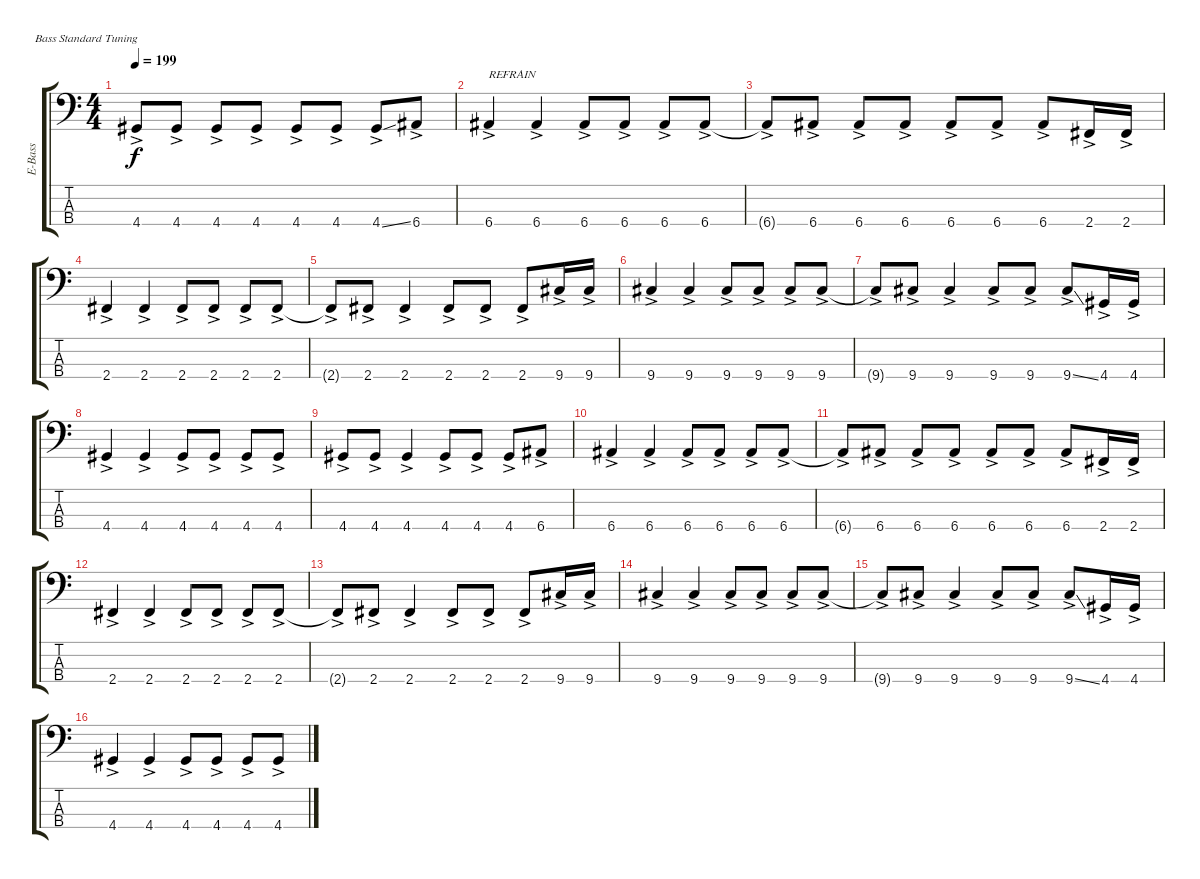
\track ("Bass" "E-Bass") {instrument electricbassfinger}
\staff {score tabs}
\tuning (G2 D2 A1 E1)
\ts (4 4)
\tempo 199
\clef f4
\ks c
4.4{ac}.8{dy f} 4.4{ac}.8 4.4{ac}.8 4.4{ac}.8 4.4{ac}.8 4.4{ac}.8 4.4{ss ac}.8 6.4{ac}.8 |
6.4{ac}.4{txt "REFRAIN"} 6.4{ac}.4 6.4{ac}.8 6.4{ac}.8 6.4{ac}.8 6.4{ac}.8 |
6.4{ac t}.8 6.4{ac}.8 6.4{ac}.8 6.4{ac}.8 6.4{ac}.8 6.4{ac}.8 6.4{ac}.8 2.4{ac}.16 2.4{ac}.16 |
2.4{ac}.4 2.4{ac}.4 2.4{ac}.8 2.4{ac}.8 2.4{ac}.8 2.4{ac}.8 |
2.4{ac t}.8 2.4{ac}.8 2.4{ac}.4 2.4{ac}.8 2.4{ac}.8 2.4{ac}.8 9.4{ac}.16 9.4{ac}.16 |
9.4{ac}.4 9.4{ac}.4 9.4{ac}.8 9.4{ac}.8 9.4{ac}.8 9.4{ac}.8 |
9.4{ac t}.8 9.4{ac}.8 9.4{ac}.4 9.4{ac}.8 9.4{ac}.8 9.4{ss ac}.8 4.4{ac}.16 4.4{ac}.16 |
4.4{ac}.4 4.4{ac}.4 4.4{ac}.8 4.4{ac}.8 4.4{ac}.8 4.4{ac}.8 |
4.4{ac}.8 4.4{ac}.8 4.4{ac}.4 4.4{ac}.8 4.4{ac}.8 4.4{ac}.8 6.4{ac}.8 |
6.4{ac}.4 6.4{ac}.4 6.4{ac}.8 6.4{ac}.8 6.4{ac}.8 6.4{ac}.8 |
6.4{ac t}.8 6.4{ac}.8 6.4{ac}.8 6.4{ac}.8 6.4{ac}.8 6.4{ac}.8 6.4{ac}.8 2.4{ac}.16 2.4{ac}.16 |
2.4{ac}.4 2.4{ac}.4 2.4{ac}.8 2.4{ac}.8 2.4{ac}.8 2.4{ac}.8 |
2.4{ac t}.8 2.4{ac}.8 2.4{ac}.4 2.4{ac}.8 2.4{ac}.8 2.4{ac}.8 9.4{ac}.16 9.4{ac}.16 |
9.4{ac}.4 9.4{ac}.4 9.4{ac}.8 9.4{ac}.8 9.4{ac}.8 9.4{ac}.8 |
9.4{ac t}.8 9.4{ac}.8 9.4{ac}.4 9.4{ac}.8 9.4{ac}.8 9.4{ss ac}.8 4.4{ac}.16 4.4{ac}.16 |
4.4{ac}.4 4.4{ac}.4 4.4{ac}.8 4.4{ac}.8 4.4{ac}.8 4.4{ac}.8
